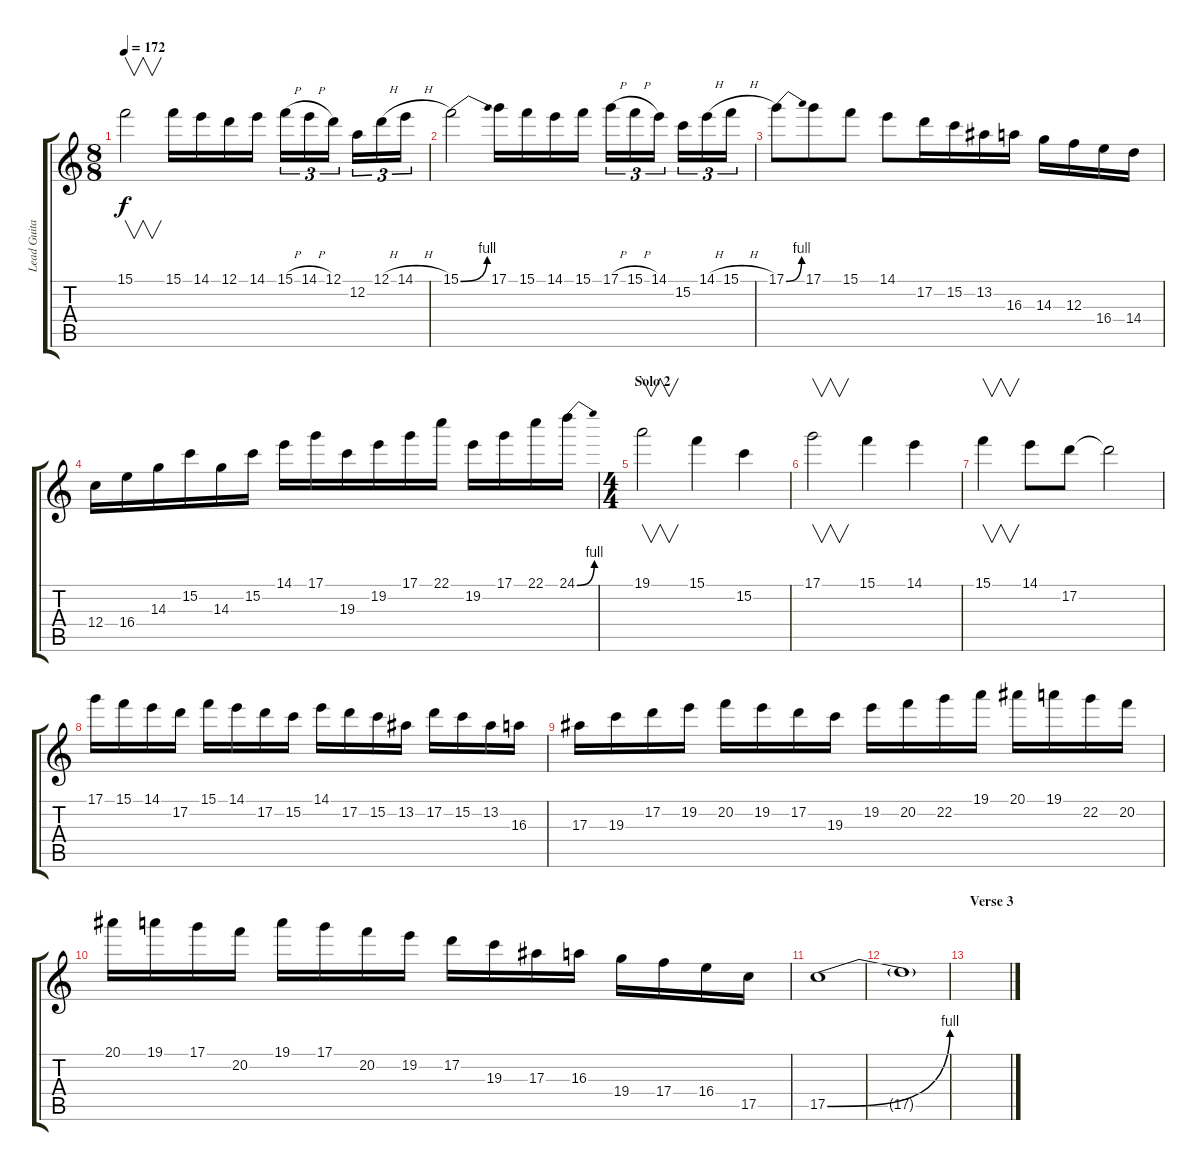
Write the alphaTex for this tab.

\track ("Lead Guitar 1" "Lead Guita") {instrument distortionguitar}
\staff {score tabs}
\tuning (D4 A3 F3 C3 G2 D2) {hide}
\ts (8 8)
\tempo 172
\clef g2
\ks c
15.1.2{v dy f} 15.1.16 14.1.16 12.1.16 14.1.16 15.1{h}.16{tu (3 2)} 14.1{h}.16{tu (3 2)} 12.1.16{tu (3 2)} 12.2.16{tu (3 2)} 12.1{h}.16{tu (3 2)} 14.1{h}.16{tu (3 2)} |
15.1{be (bend 0 0 60 4)}.2 17.1.16 15.1.16 14.1.16 15.1.16 17.1{h}.16{tu (3 2)} 15.1{h}.16{tu (3 2)} 14.1.16{tu (3 2)} 15.2.16{tu (3 2)} 14.1{h}.16{tu (3 2)} 15.1{h}.16{tu (3 2)} |
17.1{be (bend 0 0 60 4)}.8 17.1.8 15.1.8 14.1.8 17.2.16 15.2.16 13.2.16 16.3.16 14.3.16 12.3.16 16.4.16 14.4.16 |
12.4.16 16.4.16 14.3.16 15.2.16 14.3.16 15.2.16 14.1.16 17.1.16 19.3.16 19.2.16 17.1.16 22.1.16 19.2.16 17.1.16 22.1.16 24.1{be (bend 0 0 60 4)}.16 |
\ts (4 4)
\section ("" "Solo 2")
19.1.2{v} 15.1.4 15.2.4 |
17.1.2{v} 15.1.4 14.1.4 |
15.1.4{v} 14.1.8 17.2.8 17.2{t}.2 |
17.1.16 15.1.16 14.1.16 17.2.16 15.1.16 14.1.16 17.2.16 15.2.16 14.1.16 17.2.16 15.2.16 13.2.16 17.2.16 15.2.16 13.2.16 16.3.16 |
17.3.16 19.3.16 17.2.16 19.2.16 20.2.16 19.2.16 17.2.16 19.3.16 19.2.16 20.2.16 22.2.16 19.1.16 20.1.16 19.1.16 22.2.16 20.2.16 |
20.1.16 19.1.16 17.1.16 20.2.16 19.1.16 17.1.16 20.2.16 19.2.16 17.2.16 19.3.16 17.3.16 16.3.16 19.4.16 17.4.16 16.4.16 17.5.16 |
17.5{be (bend 0 0 60 4)}.1 |
17.5{t}.1 |
\section ("" "Verse 3")
